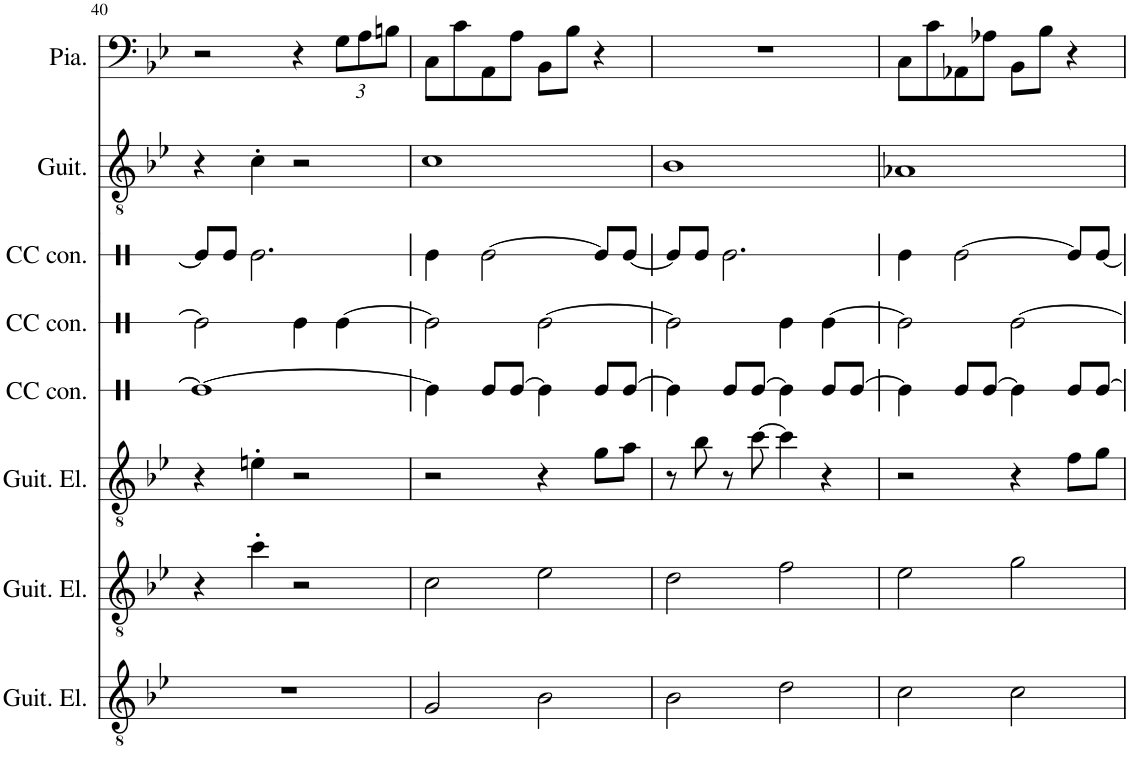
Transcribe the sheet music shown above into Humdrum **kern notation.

**kern	**kern	**kern	**kern	**kern	**kern	**kern	**kern
*part8	*part7	*part6	*part5	*part4	*part3	*part2	*part1
*staff8	*staff7	*staff6	*staff5	*staff4	*staff3	*staff2	*staff1
*I"Guitare électrique, Track: 0x99E39E	*I"Guitare électrique, Track: 0x99E23C	*I"Guitare électrique, Track: 0x99E078	*I"Caisse claire de concert, Track: 0x99DF8E	*I"Caisse claire de concert, Track: 0x99DDAD	*I"Caisse claire de concert, Track: 0x99DBE2	*I"Guitare acoustique, Track: 0x99DA6D	*I"Piano, NCS_BGM_UNDERGROUND_SHELL
*I'Guit. El.	*I'Guit. El.	*I'Guit. El.	*I'CC con.	*I'CC con.	*I'CC con.	*I'Guit.	*I'Pia.
!!LO:PB:g=z
*clefGv2	*clefGv2	*clefGv2	*clefX	*clefX	*clefX	*clefGv2	*clefF4
*k[b-e-]	*k[b-e-]	*k[b-e-]	*k[b-e-]	*k[b-e-]	*k[b-e-]	*k[b-e-]	*k[b-e-]
*M4/4	*M4/4	*M4/4	*M4/4	*M4/4	*M4/4	*M4/4	*M4/4
=40	=40	=40	=40	=40	=40	=40	=40
1r	4r	4r	1Re_	2Re\]	8Re/L]	4r	2r
.	.	.	.	.	8Re/J	.	.
.	4cc'\	4en'\	.	.	2.Re\	4c'\	.
.	2r	2r	.	4Re\	.	2r	4r
*	*	*	*	*	*	*	*Xbrackettup
.	.	.	.	[4Re\	.	.	12G\L
.	.	.	.	.	.	.	12A\
.	.	.	.	.	.	.	12Bn\J
=41	=41	=41	=41	=41	=41	=41	=41
2G/	2c\	2r	4Re\]	2Re\]	4Re\	1c	8C\L
.	.	.	.	.	.	.	8c\
.	.	.	8Re/L	.	[2Re\	.	8AA\
.	.	.	[8Re/J	.	.	.	8A\J
2B-\	2e-\	4r	4Re\]	[2Re\	.	.	8BB-\L
.	.	.	.	.	.	.	8B-\J
.	.	8g\L	8Re/L	.	8Re/L]	.	4r
.	.	8a\J	[8Re/J	.	[8Re/J	.	.
=42	=42	=42	=42	=42	=42	=42	=42
2B-\	2d\	8r	4Re\]	2Re\]	8Re/L]	1B-	1r
.	.	8b-\	.	.	8Re/J	.	.
.	.	8r	8Re/L	.	2.Re\	.	.
.	.	[8cc\	[8Re/J	.	.	.	.
2d\	2f\	4cc\]	4Re\]	4Re\	.	.	.
.	.	4r	8Re/L	[4Re\	.	.	.
.	.	.	[8Re/J	.	.	.	.
=43	=43	=43	=43	=43	=43	=43	=43
2c\	2e-\	2r	4Re\]	2Re\]	4Re\	1A-X	8C\L
.	.	.	.	.	.	.	8c\
.	.	.	8Re/L	.	[2Re\	.	8AA-X\
.	.	.	[8Re/J	.	.	.	8A-X\J
2c\	2g\	4r	4Re\]	[2Re\	.	.	8BB-\L
.	.	.	.	.	.	.	8B-\J
.	.	8f\L	8Re/L	.	8Re/L]	.	4r
.	.	8g\J	[8Re/J	.	[8Re/J	.	.
=	=	=	=	=	=	=	=
*-	*-	*-	*-	*-	*-	*-	*-
